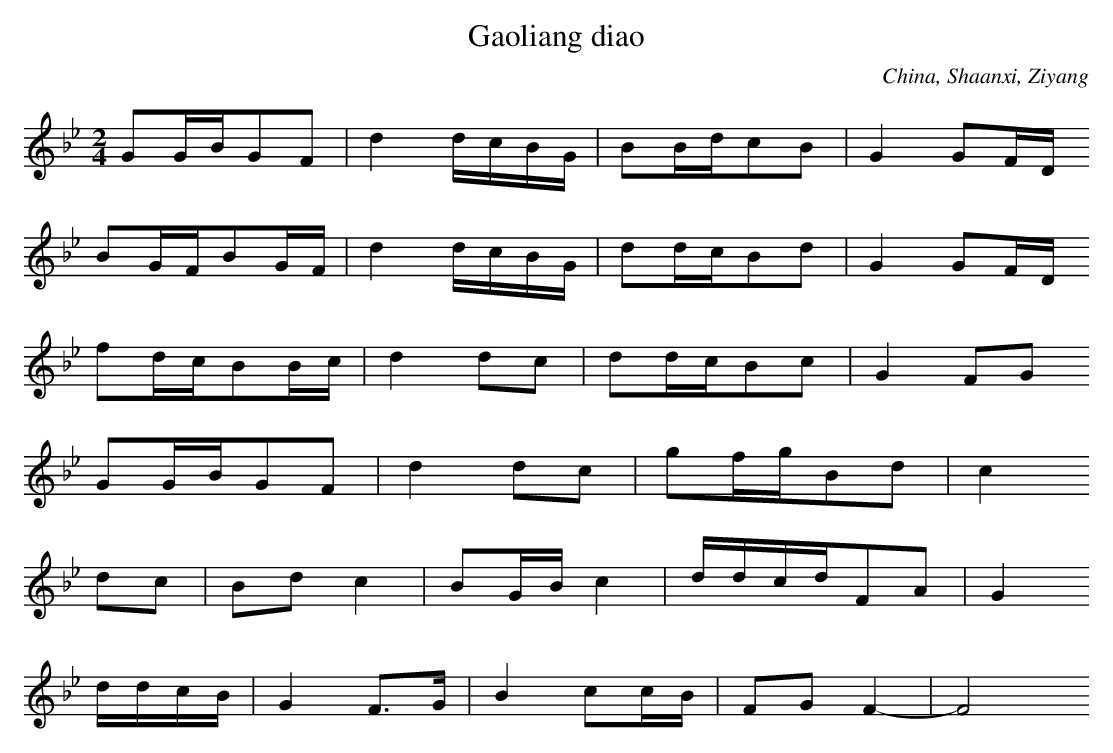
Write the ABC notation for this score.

X:1
T: Gaoliang diao
O: China, Shaanxi, Ziyang
M: 2/4
L: 1/16
K: Bb
G2GBG2F2 | d4dcBG | B2Bdc2B2 | G4G2FD
B2GFB2GF | d4dcBG | d2dcB2d2 | G4G2FD
f2dcB2Bc | d4d2c2 | d2dcB2c2 | G4F2G2
G2GBG2F2 | d4d2c2 | g2fgB2d2 | c4
d2c2 | B2d2c4 | B2GBc4 | ddcdF2A2 | G4
ddcB | G4F3G | B4c2cB | F2G2F4- | F8
